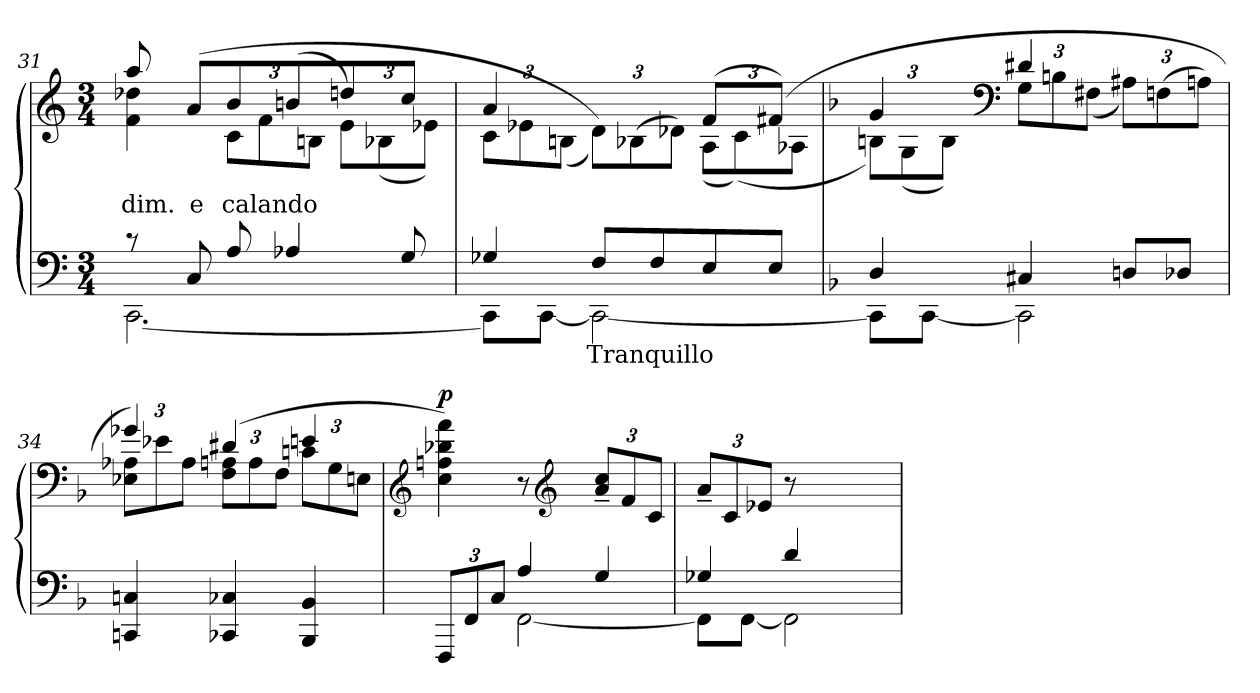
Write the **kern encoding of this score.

**kern	**text	**kern	**text	**dynam
*part1	*part1	*part1	*part1	*part1
*staff2	*staff2	*staff1	*staff1	*staff1/2
*clefF4	*	*clefG2	*	*
*k[]	*	*k[]	*	*
*M3/4	*	*M3/4	*	*
=31	=31	=31	=31	=31
*^	*	*^	*	*
8rc	[2.CC\	.	8aa/	4dd-X\ 4f\	dim.	.
8C/	.	.	(8a/L	.	e	.
8A/	.	.	8b/	12c\L	calando	.
.	.	.	.	12f\	.	.
4A-X/	.	.	(8bn/	.	.	.
.	.	.	.	12Bn\J	.	.
.	.	.	8ddn/	12e\L)	.	.
.	.	.	.	(12B-X\	.	.
8G/	.	.	8cc/J	.	.	.
.	.	.	.	12e-X\J)	.	.
=32	=32	=32	=32	=32	=32	=32
4G-X/	8CC\L]	.	4a/	12c\L	.	.
.	.	.	.	12e-X\	.	.
.	[8CC\J	.	.	.	.	.
.	.	.	.	(12Bn\J	.	.
8F/L	2CC\_	-Tranquillo	4ryy	12d\L))	.	.
.	.	.	.	(12B-X\	.	.
8F/	.	.	.	.	.	.
.	.	.	.	12d-X\J)	.	.
8E/	.	.	(8f/L	(12A\L	.	.
.	.	.	.	(12c\)	.	.
8E/J	.	.	(8f#X/J)	.	.	.
.	.	.	.	12A-X\J	.	.
!!LO:LB:g=z	!!
=33	=33	=33	=33	=33	=33	=33
*k[b-]	*	*	*k[b-]	*	*	*
4D/	8CC\L]	.	4g/	12Bn\L)	.	.
.	.	.	.	(12G\	.	.
.	[8CC\J	.	.	.	.	.
.	.	.	.	12B\J)	.	.
*	*	*	*clefF4	*	*	*
4C#X/	2CC\]	.	4d#X/	12G\L	.	.
.	.	.	.	12Bn\	.	.
.	.	.	.	(12F#X\J	.	.
8Dn/L	.	.	4ryy	12A#X\L)	.	.
.	.	.	.	(12Fn\	.	.
8D-X/J	.	.	.	.	.	.
.	.	.	.	12An\J)	.	.
*v	*v	*	*	*	*	*
=34	=34	=34	=34	=34	=34
4Cn/ 4CCn/	.	4g-X/)	12A-X\ 12E-X\L	.	.
.	.	.	12e-X\	.	.
.	.	.	12A-\J	.	.
4C-X/ 4CC-X/	.	(4d#X/	12An\ 12F\L	.	.
.	.	.	12A\	.	.
.	.	.	12F\J	.	.
4BB-/ 4BBB-/	.	4en/	12cn\L	.	.
.	.	.	12G\	.	.
.	.	.	12En\J	.	.
=35	=35	=35	=35	=35	=35
*^	*	*	*	*	*
!	!	!	!	!	!	!LO:DY:b
*	*	*	*v	*v	*	*
12FFF/L	4ryy	.	4a\ 4d-X\ 4An\ 4E\)	.	p
12FF/	.	.	.	.	.
12C/J	.	.	.	.	.
4A/	[2FF\	.	8r	.	.
*	*	*	*clefG2	*	*
.	.	.	8ryy	.	.
4G/	.	.	12cc/~ 12a/~L	.	.
.	.	.	12f/	.	.
.	.	.	12c/J	.	.
!!LO:LB:g=z
=36	=36	=36	=36	=36	=36
4G-X/	8FF\L]	.	12a~/L	.	.
.	.	.	12c/	.	.
.	[8FF\J	.	.	.	.
.	.	.	12e-X/J	.	.
4d/	2FF\]	.	8r	.	.
.	.	.	4.ryy	.	.
4ryy	.	.	.	.	.
*v	*v	*	*	*	*
=	=	=	=	=
*-	*-	*-	*-	*-
